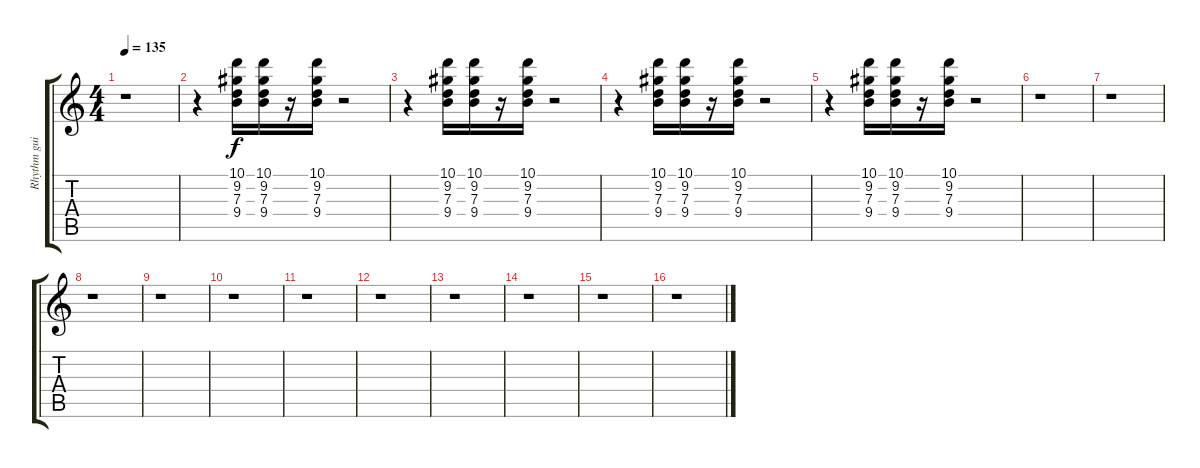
\track ("Rhythm guitar (clean)" "Rhythm gui") {instrument electricguitarclean}
\staff {score tabs}
\tuning (E4 B3 G3 D3 A2 E2) {hide}
\ts (4 4)
\tempo 135
\clef g2
\ks c
r.1{dy f} |
r.4 (10.1 9.2 7.3 9.4).16 (10.1 9.2 7.3 9.4).16 r.16 (10.1 9.2 7.3 9.4).16 r.2 |
r.4 (10.1 9.2 7.3 9.4).16 (10.1 9.2 7.3 9.4).16 r.16 (10.1 9.2 7.3 9.4).16 r.2 |
r.4 (10.1 9.2 7.3 9.4).16 (10.1 9.2 7.3 9.4).16 r.16 (10.1 9.2 7.3 9.4).16 r.2 |
r.4 (10.1 9.2 7.3 9.4).16 (10.1 9.2 7.3 9.4).16 r.16 (10.1 9.2 7.3 9.4).16 r.2 |
r.1 |
r.1 |
r.1 |
r.1 |
r.1 |
r.1 |
r.1 |
r.1 |
r.1 |
r.1 |
r.1
